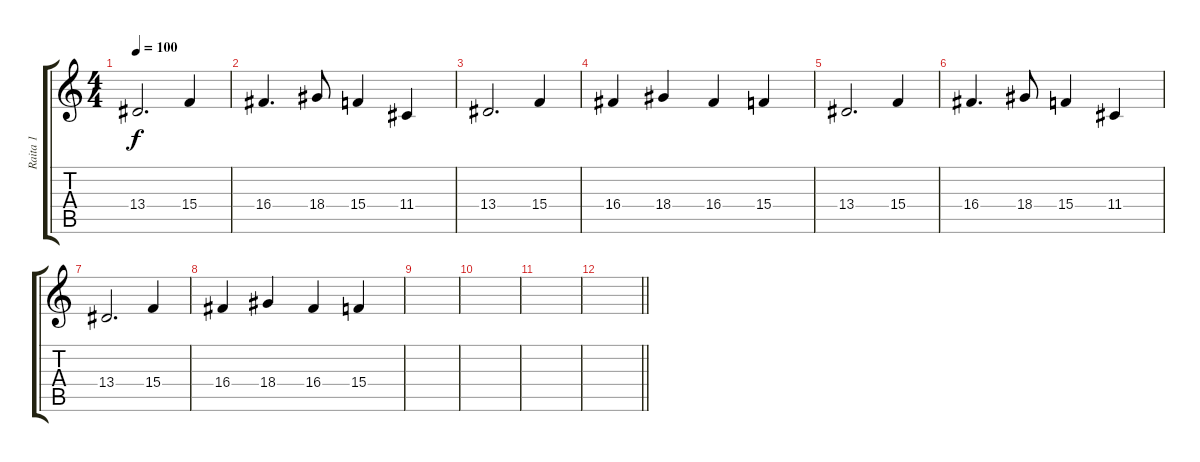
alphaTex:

\track ("Raita 1" "Raita 1") {instrument flute}
\staff {score tabs}
\tuning (E4 B3 G3 D3 A2 E2) {hide}
\ts (4 4)
\tempo 100
\clef g2
\ks c
13.4.2{d dy f} 15.4.4 |
16.4.4{d} 18.4.8 15.4.4 11.4.4 |
13.4.2{d} 15.4.4 |
16.4.4 18.4.4 16.4.4 15.4.4 |
13.4.2{d volume 0} 15.4.4 |
16.4.4{d} 18.4.8 15.4.4 11.4.4 |
13.4.2{d} 15.4.4 |
16.4.4 18.4.4 16.4.4 15.4.4 |
|
|
|
\barLineRight lightlight
